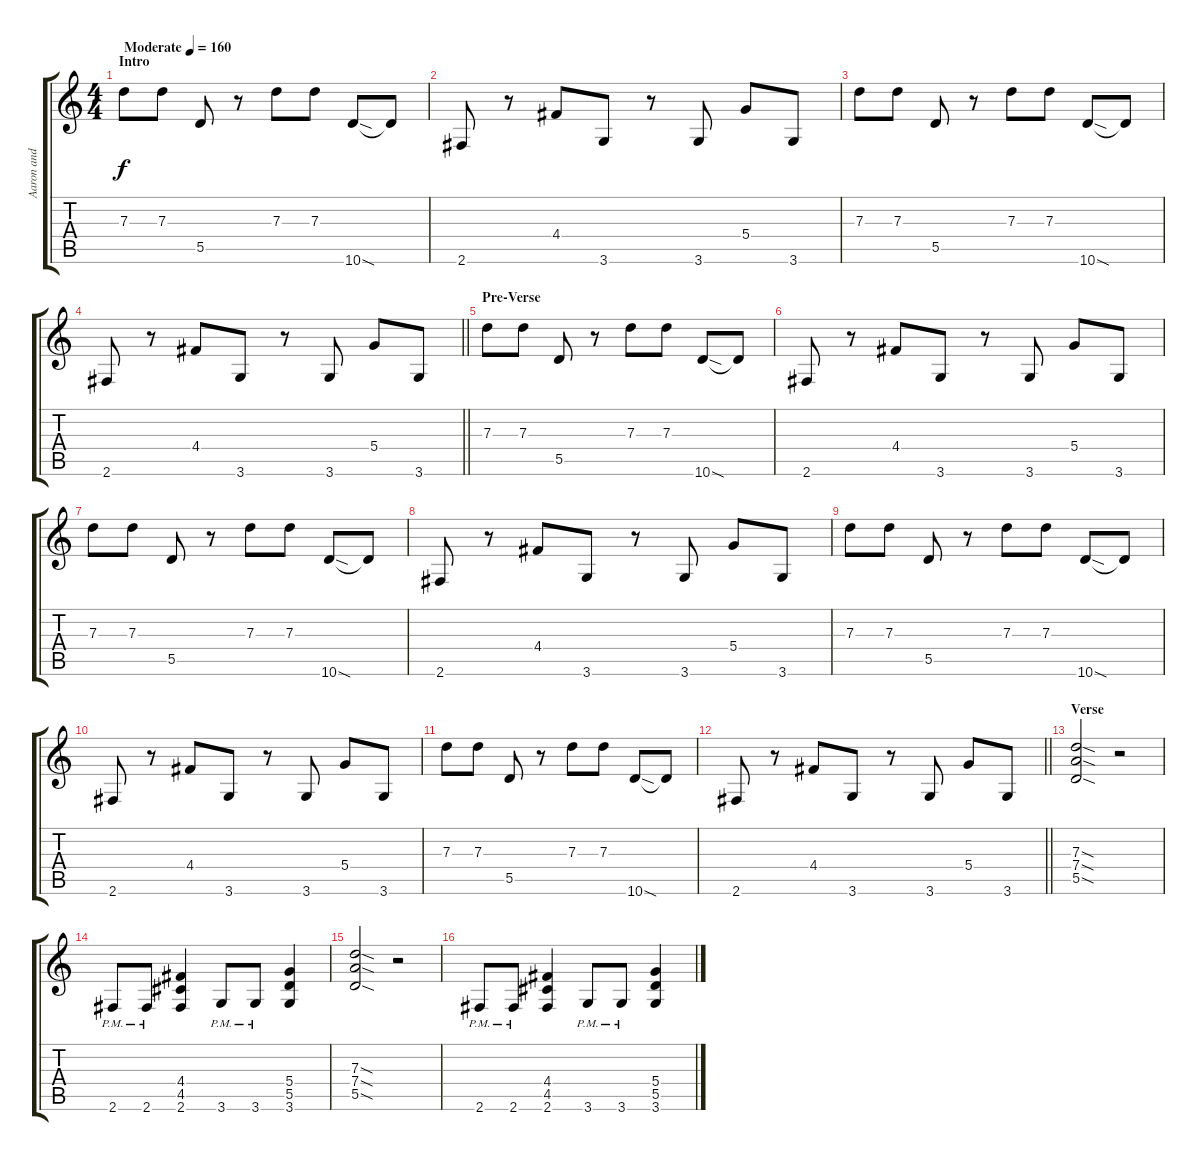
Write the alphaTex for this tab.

\track ("Aaron and Scott (Rhythm)" "Aaron and ") {instrument distortionguitar}
\staff {score tabs}
\tuning (E4 B3 G3 D3 A2 E2) {hide}
\ts (4 4)
\section ("" "Intro")
\tempo (160 "Moderate")
\clef g2
\ks c
7.3.8{dy f instrument distortionguitar} 7.3.8 5.5.8 r.8 7.3.8 7.3.8 10.6{sod}.8 10.6{t}.8 |
2.6.8 r.8 4.4.8 3.6.8 r.8 3.6.8 5.4.8 3.6.8 |
7.3.8 7.3.8 5.5.8 r.8 7.3.8 7.3.8 10.6{sod}.8 10.6{t}.8 |
\barLineRight lightlight
2.6.8 r.8 4.4.8 3.6.8 r.8 3.6.8 5.4.8 3.6.8 |
\section ("" "Pre-Verse")
7.3.8 7.3.8 5.5.8 r.8 7.3.8 7.3.8 10.6{sod}.8 10.6{t}.8 |
2.6.8 r.8 4.4.8 3.6.8 r.8 3.6.8 5.4.8 3.6.8 |
7.3.8 7.3.8 5.5.8 r.8 7.3.8 7.3.8 10.6{sod}.8 10.6{t}.8 |
2.6.8 r.8 4.4.8 3.6.8 r.8 3.6.8 5.4.8 3.6.8 |
7.3.8 7.3.8 5.5.8 r.8 7.3.8 7.3.8 10.6{sod}.8 10.6{t}.8 |
2.6.8 r.8 4.4.8 3.6.8 r.8 3.6.8 5.4.8 3.6.8 |
7.3.8 7.3.8 5.5.8 r.8 7.3.8 7.3.8 10.6{sod}.8 10.6{t}.8 |
\barLineRight lightlight
2.6.8 r.8 4.4.8 3.6.8 r.8 3.6.8 5.4.8 3.6.8 |
\section ("" "Verse")
(7.3{sod} 7.4{sod} 5.5{sod}).2 r.2 |
2.6{pm}.8 2.6{pm}.8 (4.4 4.5 2.6).4 3.6{pm}.8 3.6{pm}.8 (5.4 5.5 3.6).4 |
(7.3{sod} 7.4{sod} 5.5{sod}).2 r.2 |
2.6{pm}.8 2.6{pm}.8 (4.4 4.5 2.6).4 3.6{pm}.8 3.6{pm}.8 (5.4 5.5 3.6).4
